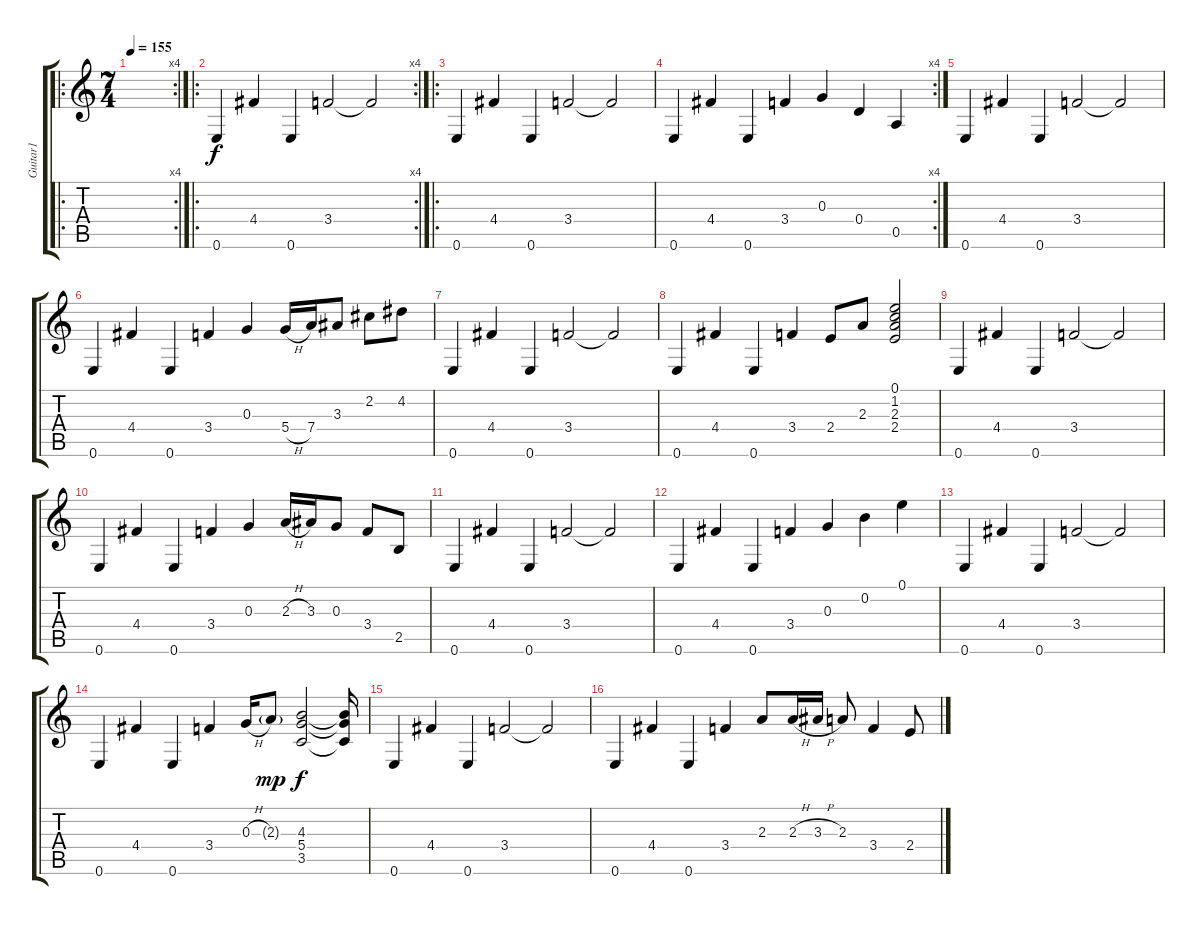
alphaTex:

\track ("Guitar1" "Guitar1") {instrument distortionguitar}
\staff {score tabs}
\tuning (E4 B3 G3 D3 A2 E2) {hide}
\ro
\rc 4
\ts (7 4)
\tempo 155
\clef g2
\ks c
|
\ro
\rc 4
0.6.4{instrument electricguitarclean} 4.4.4 0.6.4 3.4.2 3.4{t}.2 |
\ro
0.6.4{instrument electricguitarclean} 4.4.4 0.6.4 3.4.2 3.4{t}.2 |
\rc 4
0.6.4{instrument electricguitarclean} 4.4.4 0.6.4 3.4.4 0.3.4 0.4.4 0.5.4 |
0.6.4{instrument electricguitarclean} 4.4.4 0.6.4 3.4.2 3.4{t}.2 |
0.6.4{instrument electricguitarclean} 4.4.4 0.6.4 3.4.4 0.3.4 5.4{h}.16 7.4.16 3.3.8 2.2.8 4.2.8 |
0.6.4{instrument electricguitarclean} 4.4.4 0.6.4 3.4.2 3.4{t}.2 |
0.6.4{instrument electricguitarclean} 4.4.4 0.6.4 3.4.4 2.4.8 2.3.8 (0.1 1.2 2.3 2.4).2 |
0.6.4{instrument electricguitarclean} 4.4.4 0.6.4 3.4.2 3.4{t}.2 |
0.6.4{instrument electricguitarclean} 4.4.4 0.6.4 3.4.4 0.3.4 2.3{h}.16 3.3.16 0.3.8 3.4.8 2.5.8 |
0.6.4{instrument electricguitarclean} 4.4.4 0.6.4 3.4.2 3.4{t}.2 |
0.6.4{instrument electricguitarclean} 4.4.4 0.6.4 3.4.4 0.3.4 0.2.4 0.1.4 |
0.6.4{instrument electricguitarclean} 4.4.4 0.6.4 3.4.2 3.4{t}.2 |
0.6.4{instrument electricguitarclean} 4.4.4 0.6.4 3.4.4 0.3{h}.16 2.3{g}.8{dy mp} (4.3 5.4 3.5).2{dy f} (4.3{t} 5.4{t} 3.5{t}).16 |
0.6.4{instrument electricguitarclean} 4.4.4 0.6.4 3.4.2 3.4{t}.2 |
0.6.4{instrument electricguitarclean} 4.4.4 0.6.4 3.4.4 2.3.8 2.3{h}.16 3.3{h}.16 2.3.8 3.4.4 2.4.8
